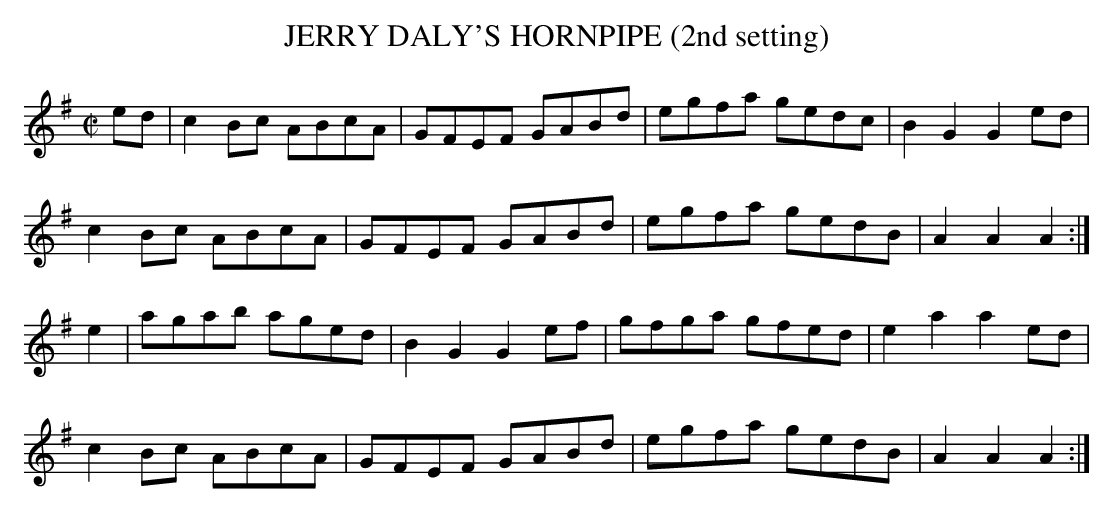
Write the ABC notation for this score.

X:1
T:JERRY DALY'S HORNPIPE (2nd setting)
M:C|
L:1/8
K:Ador
ed|c2Bc ABcA|GFEF GABd|egfa gedc|B2G2 G2ed|
c2Bc ABcA|GFEF GABd|egfa gedB|A2A2A2:|
e2|agab aged|B2G2 G2ef|gfga gfed|e2a2 a2ed|
c2Bc ABcA|GFEF GABd|egfa gedB|A2A2A2:|
